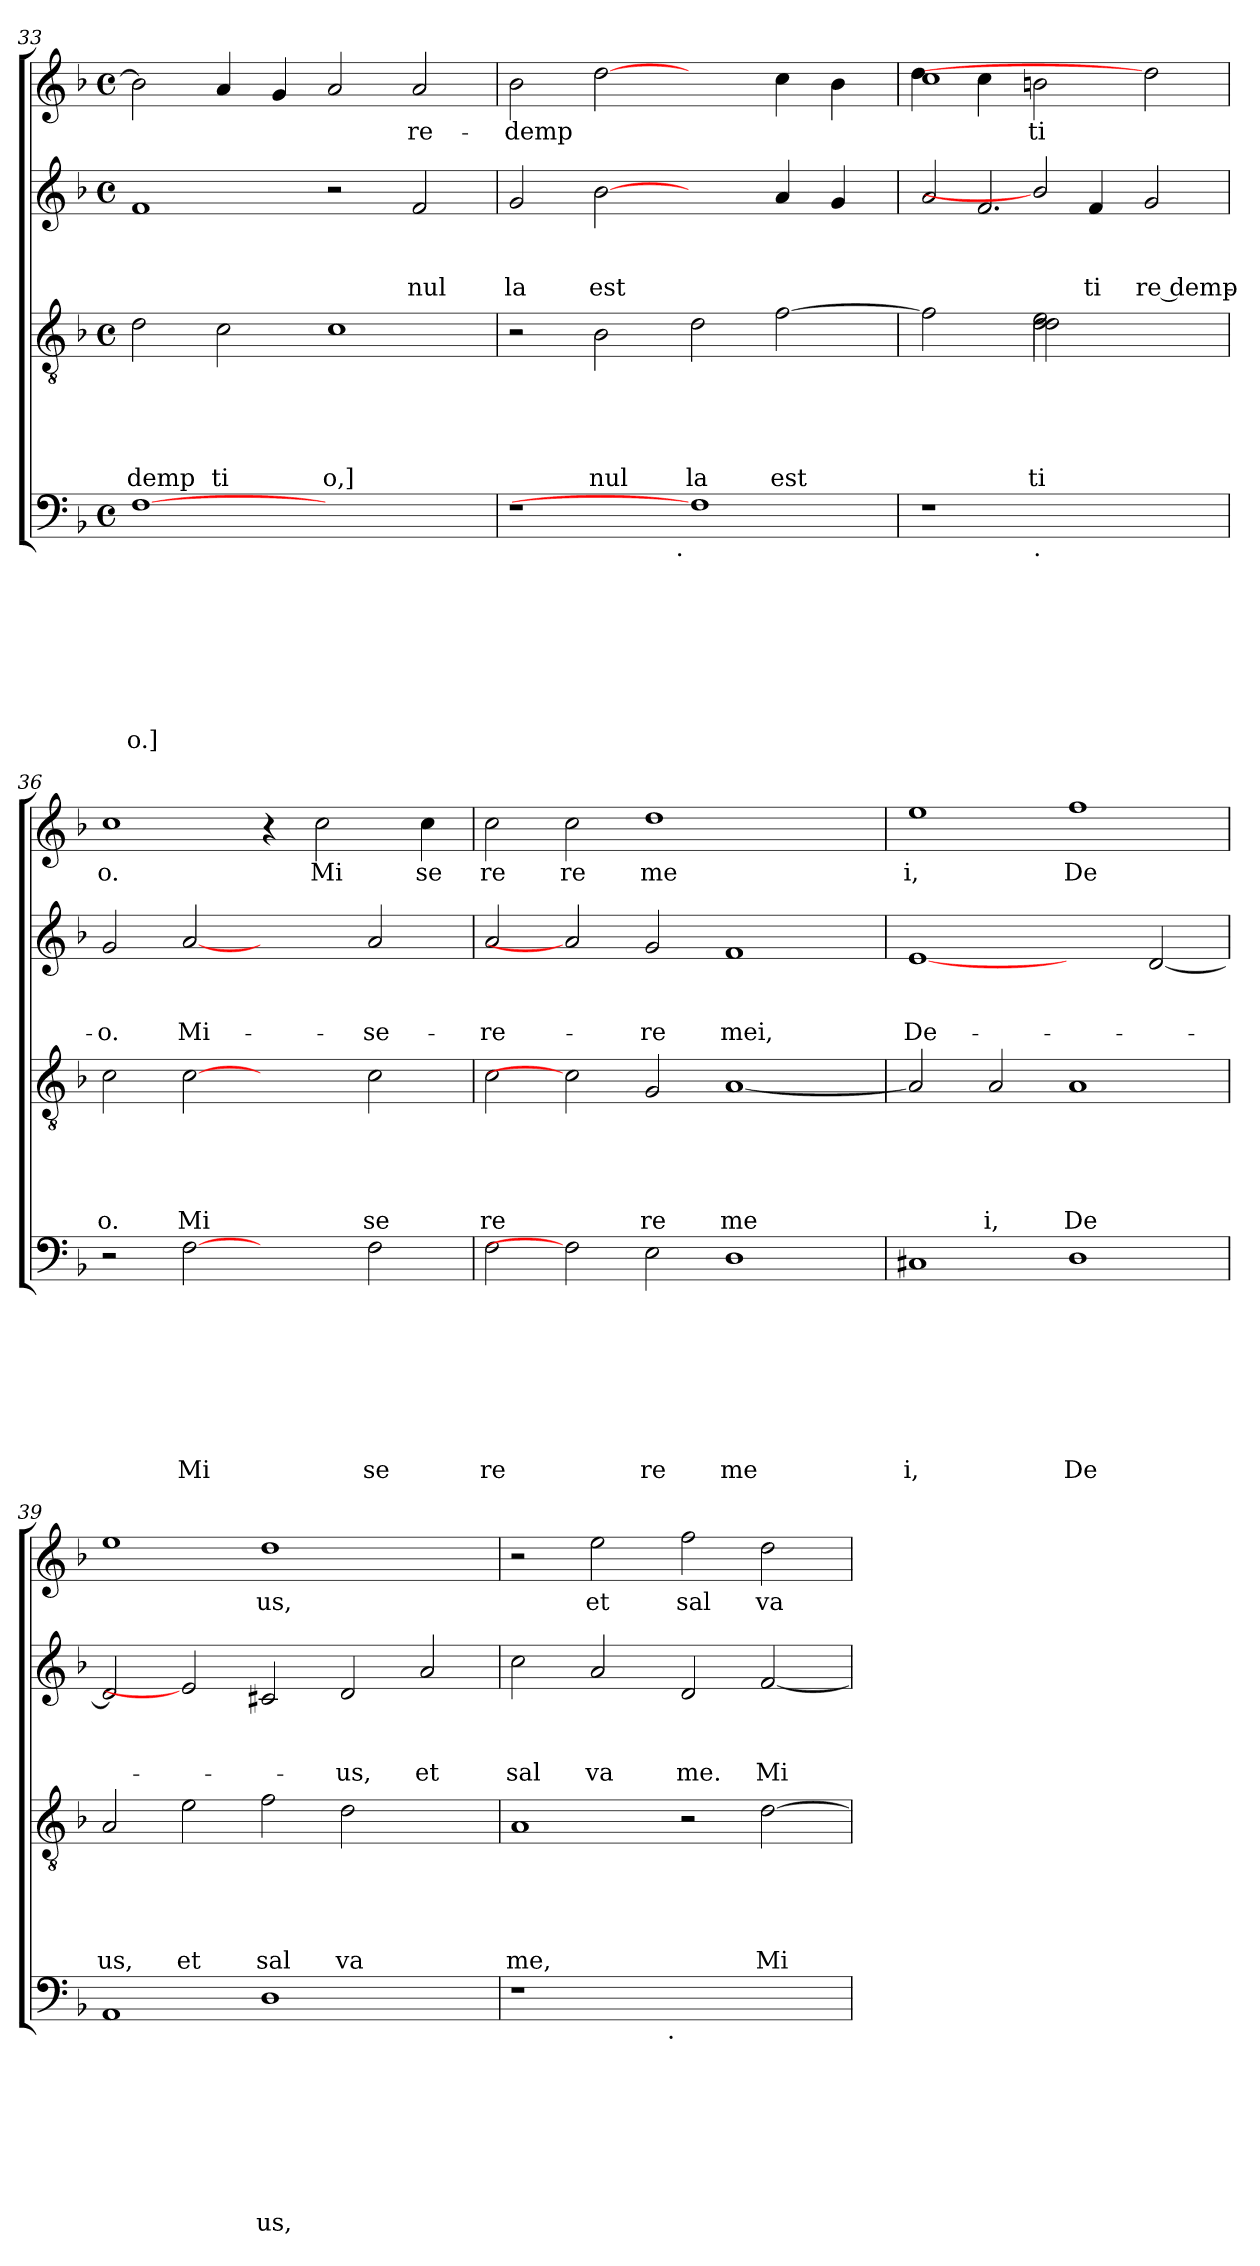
**kern	**text	**text	**text	**text	**text	**text	**text	**text	**kern	**text	**text	**text	**text	**text	**kern	**text	**text	**text	**kern	**text
*part4	*part4	*part4	*part4	*part4	*part4	*part4	*part4	*part4	*part3	*part3	*part3	*part3	*part3	*part3	*part2	*part2	*part2	*part2	*part1	*part1
*staff4	*staff4	*staff4	*staff4	*staff4	*staff4	*staff4	*staff4	*staff4	*staff3	*staff3	*staff3	*staff3	*staff3	*staff3	*staff2	*staff2	*staff2	*staff2	*staff1	*staff1
*clefF4	*	*	*	*	*	*	*	*	*clefGv2	*	*	*	*	*	*clefG2	*	*	*	*clefG2	*
*k[b-]	*	*	*	*	*	*	*	*	*k[b-]	*	*	*	*	*	*k[b-]	*	*	*	*k[b-]	*
*F:	*	*	*	*	*	*	*	*	*F:	*	*	*	*	*	*F:	*	*	*	*F:	*
*M4/4	*	*	*	*	*	*	*	*	*M4/4	*	*	*	*	*	*M4/4	*	*	*	*M4/4	*
*met(c)	*	*	*	*	*	*	*	*	*met(c)	*	*	*	*	*	*met(c)	*	*	*	*met(c)	*
=33	=33	=33	=33	=33	=33	=33	=33	=33	=33	=33	=33	=33	=33	=33	=33	=33	=33	=33	=33	=33
!	!	!	!	!	!	!	!	!LO:LY:b	!	!	!	!	!	!LO:LY:b	!	!	!	!	!	!
[1F	.	.	.	.	.	.	.	o.]	2d\	.	.	.	.	demp	1f	.	.	.	2b-\]	.
!	!	!	!	!	!	!	!	!	!	!	!	!	!	!LO:LY:b	!	!	!	!	!	!
.	.	.	.	.	.	.	.	.	2c\	.	.	.	.	ti	.	.	.	.	4a/	.
.	.	.	.	.	.	.	.	.	.	.	.	.	.	.	.	.	.	.	4g/	.
!	!	!	!	!	!	!	!	!	!	!	!	!	!	!LO:LY:b	!	!	!	!	!	!
1ryy	.	.	.	.	.	.	.	.	1c	.	.	.	.	o,]	2r	.	.	.	2a/	.
!	!	!	!	!	!	!	!	!	!	!	!	!	!	!	!	!	!	!LO:LY:b	!	!LO:LY:b
.	.	.	.	.	.	.	.	.	.	.	.	.	.	.	2f/	.	.	nul	2a/	re-
!!LO:LB:g=z
=34	=34	=34	=34	=34	=34	=34	=34	=34	=34	=34	=34	=34	=34	=34	=34	=34	=34	=34	=34	=34
!	!	!	!	!	!	!	!	!	!	!	!	!	!	!	!	!	!	!LO:LY:b	!	!LO:LY:b
*^	*	*	*	*	*	*	*	*	*	*	*	*	*	*	*	*	*	*	*	*
1r	2ryy	.	.	.	.	.	.	.	.	2r	.	.	.	.	.	2g/	.	.	la	2b-\	-demp
!	!	!	!	!	!	!	!	!	!	!	!	!	!	!	!LO:LY:b	!	!	!	!LO:LY:b	!	!
.	4...ryy	.	.	.	.	.	.	.	.	2B-\	.	.	.	.	nul	[2b-	.	.	est	[2dd	.
!	!LO:TX:b:t=.	!	!	!	!	!	!	!	!	!	!	!	!	!	!	!	!	!	!	!	!
.	1ryy	.	.	.	.	.	.	.	.	.	.	.	.	.	.	.	.	.	.	.	.
!	!	!	!	!	!	!	!	!	!	!	!	!	!	!	!LO:LY:b	!	!	!	!	!	!
1F]	.	.	.	.	.	.	.	.	.	2d\	.	.	.	.	la	2ryy	.	.	.	2ryy	.
!	!	!	!	!	!	!	!	!	!	!	!	!	!	!	!LO:LY:b	!	!	!	!	!	!
.	.	.	.	.	.	.	.	.	.	[>2f\	.	.	.	.	est	4a/	.	.	.	4cc\	.
.	.	.	.	.	.	.	.	.	.	.	.	.	.	.	.	4g/	.	.	.	4b-\	.
.	32ryy	.	.	.	.	.	.	.	.	.	.	.	.	.	.	.	.	.	.	.	.
=35	=35	=35	=35	=35	=35	=35	=35	=35	=35	=35	=35	=35	=35	=35	=35	=35	=35	=35	=35	=35	=35
*	*	*	*	*	*	*	*	*	*	*^	*	*	*	*	*	*^	*	*	*	*^	*
*	*	*	*	*	*	*	*	*	*	*	*^	*	*	*	*	*	*	*^	*	*	*	*	*	*
1r	2ryy	.	.	.	.	.	.	.	.	2f\]	2ryy	2ryy	.	.	.	.	.	2a/	4ryy	2.ryy	.	.	.	1cc	4dd\	.
.	.	.	.	.	.	.	.	.	.	.	.	.	.	.	.	.	.	.	2.f/	.	.	.	.	.	4cc\	.
!	!LO:TX:b:t=.	!	!	!	!	!	!	!	!	!	!	!	!	!	!	!	!	!	!	!	!	!	!	!	!	!
!	!	!	!	!	!	!	!	!	!	!	!	!	!	!	!	!	!LO:LY:b	!	!	!	!	!	!	!	!	!
!	!	!	!	!	!	!	!	!	!	!	!	!	!	!	!	!	!LO:LY:b	!	!	!	!	!	!	!	!	!LO:LY:b
.	1ryy	.	.	.	.	.	.	.	.	2e\	2d\	2d\	.	.	.	.	ti	2b-]	.	.	.	.	.	.	2bn\	ti
!	!	!	!	!	!	!	!	!	!	!	!	!	!	!	!	!	!	!	!	!	!	!	!LO:LY:b	!	!	!
.	.	.	.	.	.	.	.	.	.	.	.	.	.	.	.	.	.	.	.	4f/	.	.	-ti-	.	.	.
!	!	!	!	!	!	!	!	!	!	!	!	!	!	!	!	!	!	!	!	!	!	!	!LO:LY:b	!	!	!
2ryy	.	.	.	.	.	.	.	.	.	2ryy	2ryy	2ryy	.	.	.	.	.	2g/	2ryy	2ryy	.	.	re demp-	2dd]	2ryy	.
=36	=36	=36	=36	=36	=36	=36	=36	=36	=36	=36	=36	=36	=36	=36	=36	=36	=36	=36	=36	=36	=36	=36	=36	=36	=36	=36
!	!	!	!	!	!	!	!	!	!	!	!	!	!	!	!	!	!LO:LY:b	!	!	!	!	!	!LO:LY:b	!	!	!LO:LY:b
*v	*v	*	*	*	*	*	*	*	*	*	*	*	*	*	*	*	*	*v	*v	*v	*	*	*	*v	*v	*
*	*	*	*	*	*	*	*	*	*v	*v	*v	*	*	*	*	*	*	*	*	*	*	*
2r	.	.	.	.	.	.	.	.	2c\	.	.	.	.	o.	2g/	.	.	-o.	1cc	o.
!	!	!	!	!	!	!	!	!LO:LY:b	!	!	!	!	!	!LO:LY:b	!	!	!	!LO:LY:b	!	!
[2F	.	.	.	.	.	.	.	Mi	[2c	.	.	.	.	Mi	[2a	.	.	Mi-	.	.
2ryy	.	.	.	.	.	.	.	.	2ryy	.	.	.	.	.	2ryy	.	.	.	4r	.
!	!	!	!	!	!	!	!	!	!	!	!	!	!	!	!	!	!	!	!	!LO:LY:b
.	.	.	.	.	.	.	.	.	.	.	.	.	.	.	.	.	.	.	2cc\	Mi
!	!	!	!	!	!	!	!	!LO:LY:b	!	!	!	!	!	!LO:LY:b	!	!	!	!LO:LY:b	!	!
2F\	.	.	.	.	.	.	.	se	2c\	.	.	.	.	se	2a/	.	.	-se-	.	.
!	!	!	!	!	!	!	!	!	!	!	!	!	!	!	!	!	!	!	!	!LO:LY:b
.	.	.	.	.	.	.	.	.	.	.	.	.	.	.	.	.	.	.	4cc\	se
=37	=37	=37	=37	=37	=37	=37	=37	=37	=37	=37	=37	=37	=37	=37	=37	=37	=37	=37	=37	=37
!	!	!	!	!	!	!	!	!LO:LY:b	!	!	!	!	!	!LO:LY:b	!	!	!	!LO:LY:b	!	!LO:LY:b
2F\	.	.	.	.	.	.	.	re	2c\	.	.	.	.	re	2a/	.	.	-re-	2cc\	re
!	!	!	!	!	!	!	!	!	!	!	!	!	!	!	!	!	!	!	!	!LO:LY:b
2F]	.	.	.	.	.	.	.	.	2c]	.	.	.	.	.	2a]	.	.	.	2cc\	re
!	!	!	!	!	!	!	!	!LO:LY:b	!	!	!	!	!	!LO:LY:b	!	!	!	!LO:LY:b	!	!LO:LY:b
2E\	.	.	.	.	.	.	.	re	2G/	.	.	.	.	re	2g/	.	.	-re	1dd	me
!	!	!	!	!	!	!	!	!LO:LY:b	!	!	!	!	!	!LO:LY:b	!	!	!	!LO:LY:b	!	!
1D	.	.	.	.	.	.	.	me	[<1A	.	.	.	.	me	1f	.	.	mei,	.	.
.	.	.	.	.	.	.	.	.	.	.	.	.	.	.	.	.	.	.	2ryy	.
=38	=38	=38	=38	=38	=38	=38	=38	=38	=38	=38	=38	=38	=38	=38	=38	=38	=38	=38	=38	=38
!	!	!	!	!	!	!	!	!LO:LY:b	!	!	!	!	!	!	!	!	!	!LO:LY:b	!	!LO:LY:b
1C#X	.	.	.	.	.	.	.	i,	2A/]	.	.	.	.	.	[1e	.	.	De-	1ee	i,
!	!	!	!	!	!	!	!	!	!	!	!	!	!	!LO:LY:b	!	!	!	!	!	!
.	.	.	.	.	.	.	.	.	2A/	.	.	.	.	i,	.	.	.	.	.	.
!	!	!	!	!	!	!	!	!LO:LY:b	!	!	!	!	!	!LO:LY:b	!	!	!	!	!	!LO:LY:b
1D	.	.	.	.	.	.	.	De	1A	.	.	.	.	De	2ryy	.	.	.	1ff	De
.	.	.	.	.	.	.	.	.	.	.	.	.	.	.	[<2d/	.	.	.	.	.
!!LO:LB:g=z
=39	=39	=39	=39	=39	=39	=39	=39	=39	=39	=39	=39	=39	=39	=39	=39	=39	=39	=39	=39	=39
!	!	!	!	!	!	!	!	!	!	!	!	!	!	!LO:LY:b	!	!	!	!	!	!
1AA	.	.	.	.	.	.	.	.	2A/	.	.	.	.	us,	2d/]	.	.	.	1ee	.
!	!	!	!	!	!	!	!	!	!	!	!	!	!	!LO:LY:b	!	!	!	!	!	!
.	.	.	.	.	.	.	.	.	2e\	.	.	.	.	et	2e]	.	.	.	.	.
!	!	!	!	!	!	!	!	!LO:LY:b	!	!	!	!	!	!LO:LY:b	!	!	!	!	!	!LO:LY:b
1D	.	.	.	.	.	.	.	us,	2f\	.	.	.	.	sal	2c#X/	.	.	.	1dd	us,
!	!	!	!	!	!	!	!	!	!	!	!	!	!	!LO:LY:b	!	!	!	!LO:LY:b	!	!
.	.	.	.	.	.	.	.	.	2d\	.	.	.	.	va	2d/	.	.	-us,	.	.
!	!	!	!	!	!	!	!	!	!	!	!	!	!	!	!	!	!	!LO:LY:b	!	!
2ryy	.	.	.	.	.	.	.	.	2ryy	.	.	.	.	.	2a/	.	.	et	2ryy	.
=40	=40	=40	=40	=40	=40	=40	=40	=40	=40	=40	=40	=40	=40	=40	=40	=40	=40	=40	=40	=40
!	!	!	!	!	!	!	!	!	!	!	!	!	!	!LO:LY:b	!	!	!	!LO:LY:b	!	!
*^	*	*	*	*	*	*	*	*	*	*	*	*	*	*	*	*	*	*	*	*
1r	2ryy	.	.	.	.	.	.	.	.	1A	.	.	.	.	me,	2cc\	.	.	sal	2r	.
!	!	!	!	!	!	!	!	!	!	!	!	!	!	!	!	!	!	!	!LO:LY:b	!	!LO:LY:b
.	4...ryy	.	.	.	.	.	.	.	.	.	.	.	.	.	.	2a/	.	.	va	2ee\	et
!	!LO:TX:b:t=.	!	!	!	!	!	!	!	!	!	!	!	!	!	!	!	!	!	!	!	!
.	1ryy	.	.	.	.	.	.	.	.	.	.	.	.	.	.	.	.	.	.	.	.
!	!	!	!	!	!	!	!	!	!	!	!	!	!	!	!	!	!	!	!LO:LY:b	!	!LO:LY:b
1ryy	.	.	.	.	.	.	.	.	.	2r	.	.	.	.	.	2d/	.	.	me.	2ff\	sal
!	!	!	!	!	!	!	!	!	!	!	!	!	!	!	!LO:LY:b	!	!	!	!LO:LY:b	!	!LO:LY:b
.	.	.	.	.	.	.	.	.	.	[>2d\	.	.	.	.	Mi	[<2f/	.	.	Mi	2dd\	va
.	32ryy	.	.	.	.	.	.	.	.	.	.	.	.	.	.	.	.	.	.	.	.
*v	*v	*	*	*	*	*	*	*	*	*	*	*	*	*	*	*	*	*	*	*	*
=	=	=	=	=	=	=	=	=	=	=	=	=	=	=	=	=	=	=	=	=
*-	*-	*-	*-	*-	*-	*-	*-	*-	*-	*-	*-	*-	*-	*-	*-	*-	*-	*-	*-	*-
